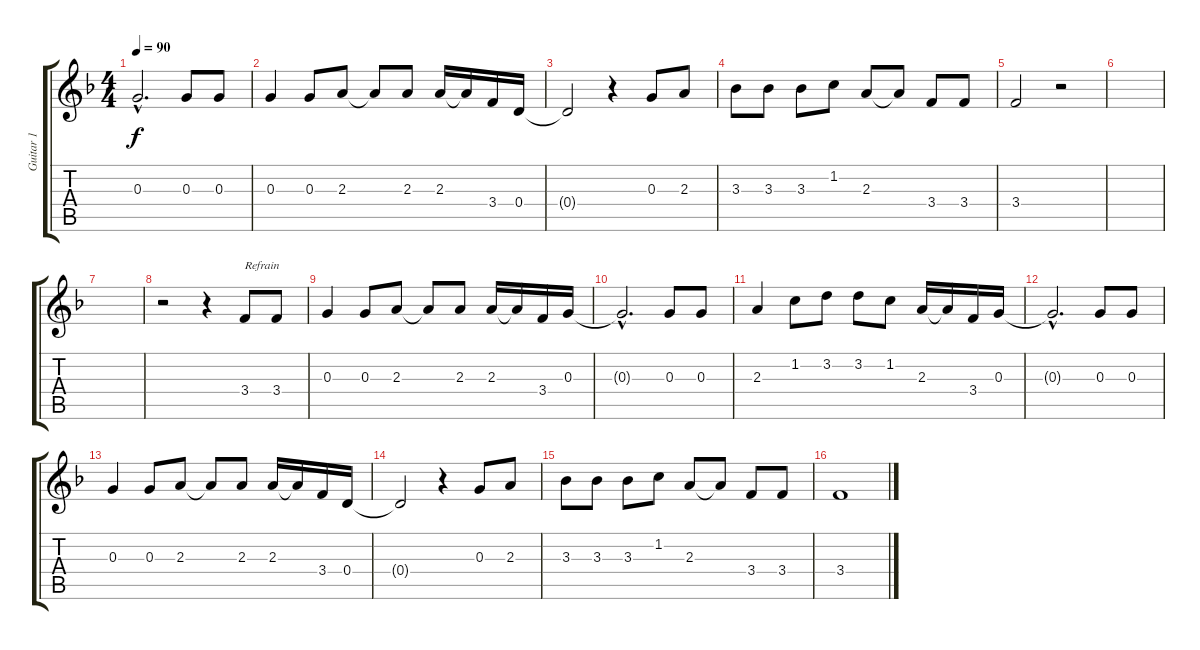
\track ("Guitar 1" "Guitar 1") {instrument acousticguitarnylon}
\staff {score tabs}
\tuning (E4 B3 G3 D3 A2 E2) {hide}
\ts (4 4)
\tempo 90
\clef g2
\ks f
0.3{hac t}.2{d dy f} 0.3.8 0.3.8 |
0.3.4 0.3.8 2.3.8 2.3{t}.8 2.3.8 2.3.16 2.3{t}.16 3.4.16 0.4.16 |
0.4{t}.2 r.4 0.3.8 2.3.8 |
3.3.8 3.3.8 3.3.8 1.2.8 2.3.8 2.3{t}.8 3.4.8 3.4.8 |
3.4.2 r.2 |
|
|
r.2 r.4 3.4.8{txt "Refrain"} 3.4.8 |
0.3.4 0.3.8 2.3.8 2.3{t}.8 2.3.8 2.3.16 2.3{t}.16 3.4.16 0.3.16 |
0.3{hac t}.2{d} 0.3.8 0.3.8 |
2.3.4 1.2.8 3.2.8 3.2.8 1.2.8 2.3.16 2.3{t}.16 3.4.16 0.3.16 |
0.3{hac t}.2{d} 0.3.8 0.3.8 |
0.3.4 0.3.8 2.3.8 2.3{t}.8 2.3.8 2.3.16 2.3{t}.16 3.4.16 0.4.16 |
0.4{t}.2 r.4 0.3.8 2.3.8 |
3.3.8 3.3.8 3.3.8 1.2.8 2.3.8 2.3{t}.8 3.4.8 3.4.8 |
3.4.1
